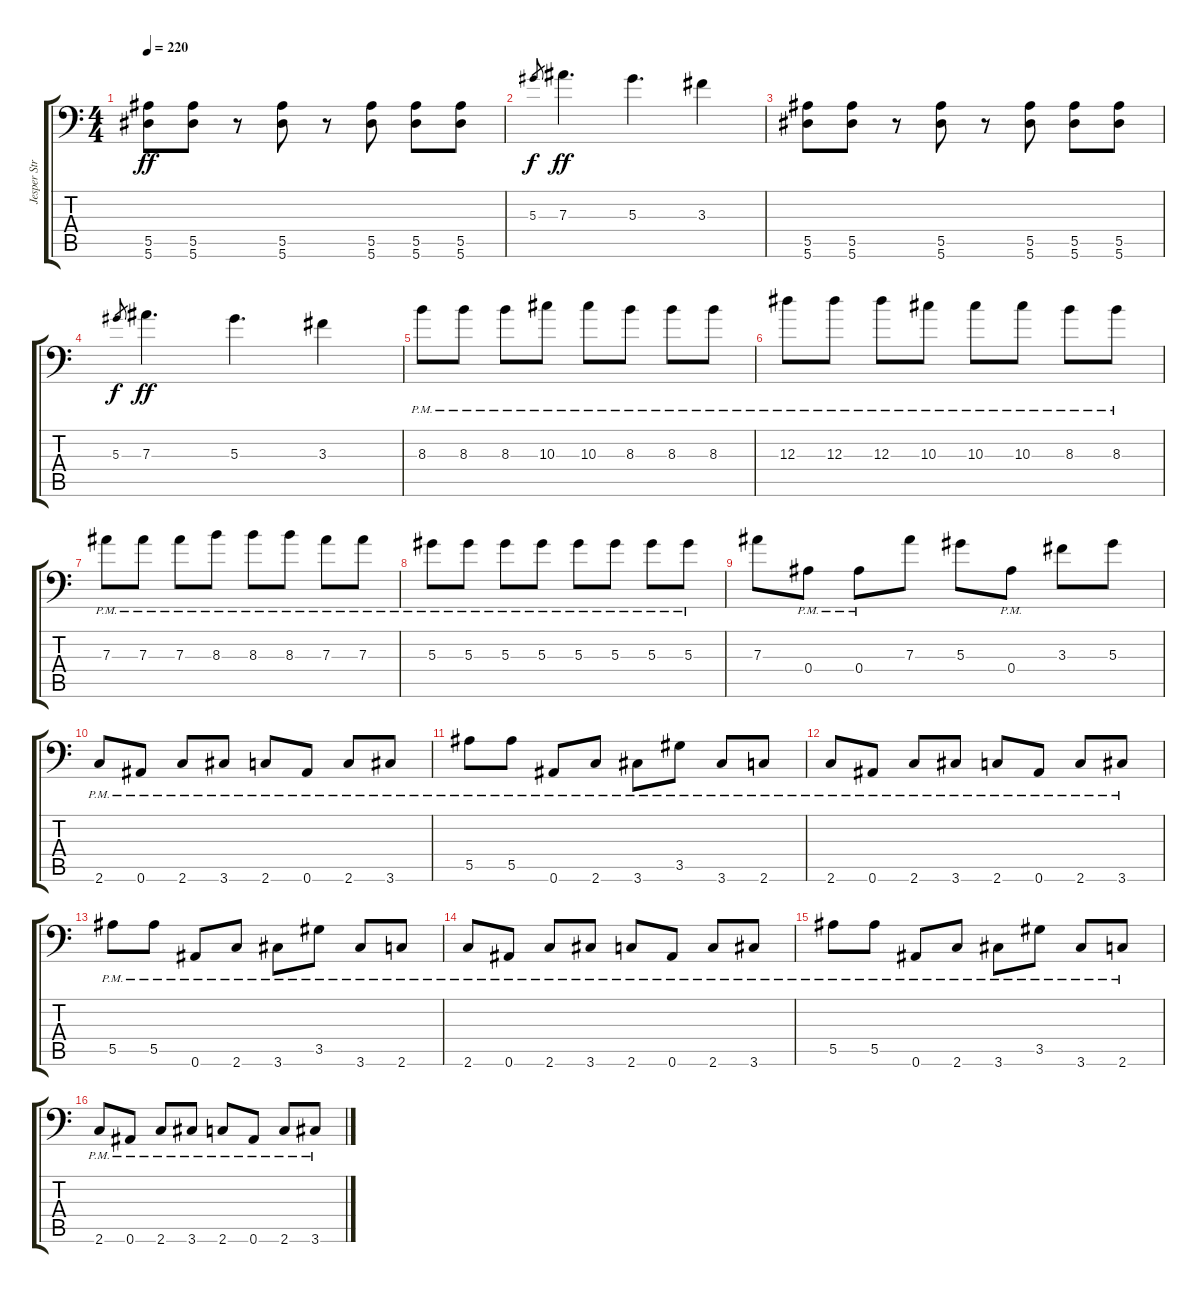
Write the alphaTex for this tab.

\track ("Jesper Stromblad " "Jesper Str") {instrument distortionguitar}
\staff {score tabs}
\tuning (C4 G3 Eb3 Bb2 F2 Bb1) {hide}
\ts (4 4)
\tempo 220
\clef f4
\ks c
(5.5 5.6).8{dy ff} (5.5 5.6).8 r.8 (5.5 5.6).8 r.8 (5.5 5.6).8 (5.5 5.6).8 (5.5 5.6).8 |
5.3.8{gr dy f} 7.3.4{d dy ff} 5.3.4{d} 3.3.4 |
(5.5 5.6).8 (5.5 5.6).8 r.8 (5.5 5.6).8 r.8 (5.5 5.6).8 (5.5 5.6).8 (5.5 5.6).8 |
5.3.8{gr dy f} 7.3.4{d dy ff} 5.3.4{d} 3.3.4 |
8.3{pm}.8 8.3{pm}.8 8.3{pm}.8 10.3{pm}.8 10.3{pm}.8 8.3{pm}.8 8.3{pm}.8 8.3{pm}.8 |
12.3{pm}.8 12.3{pm}.8 12.3{pm}.8 10.3{pm}.8 10.3{pm}.8 10.3{pm}.8 8.3{pm}.8 8.3{pm}.8 |
7.3{pm}.8 7.3{pm}.8 7.3{pm}.8 8.3{pm}.8 8.3{pm}.8 8.3{pm}.8 7.3{pm}.8 7.3{pm}.8 |
5.3{pm}.8 5.3{pm}.8 5.3{pm}.8 5.3{pm}.8 5.3{pm}.8 5.3{pm}.8 5.3{pm}.8 5.3{pm}.8 |
7.3.8 0.4{pm}.8 0.4{pm}.8 7.3.8 5.3.8 0.4{pm}.8 3.3.8 5.3.8 |
2.6{pm}.8 0.6{pm}.8 2.6{pm}.8 3.6{pm}.8 2.6{pm}.8 0.6{pm}.8 2.6{pm}.8 3.6{pm}.8 |
5.5{pm}.8 5.5{pm}.8 0.6{pm}.8 2.6{pm}.8 3.6{pm}.8 3.5{pm}.8 3.6{pm}.8 2.6{pm}.8 |
2.6{pm}.8 0.6{pm}.8 2.6{pm}.8 3.6{pm}.8 2.6{pm}.8 0.6{pm}.8 2.6{pm}.8 3.6{pm}.8 |
5.5{pm}.8 5.5{pm}.8 0.6{pm}.8 2.6{pm}.8 3.6{pm}.8 3.5{pm}.8 3.6{pm}.8 2.6{pm}.8 |
2.6{pm}.8 0.6{pm}.8 2.6{pm}.8 3.6{pm}.8 2.6{pm}.8 0.6{pm}.8 2.6{pm}.8 3.6{pm}.8 |
5.5{pm}.8 5.5{pm}.8 0.6{pm}.8 2.6{pm}.8 3.6{pm}.8 3.5{pm}.8 3.6{pm}.8 2.6{pm}.8 |
2.6{pm}.8 0.6{pm}.8 2.6{pm}.8 3.6{pm}.8 2.6{pm}.8 0.6{pm}.8 2.6{pm}.8 3.6{pm}.8
